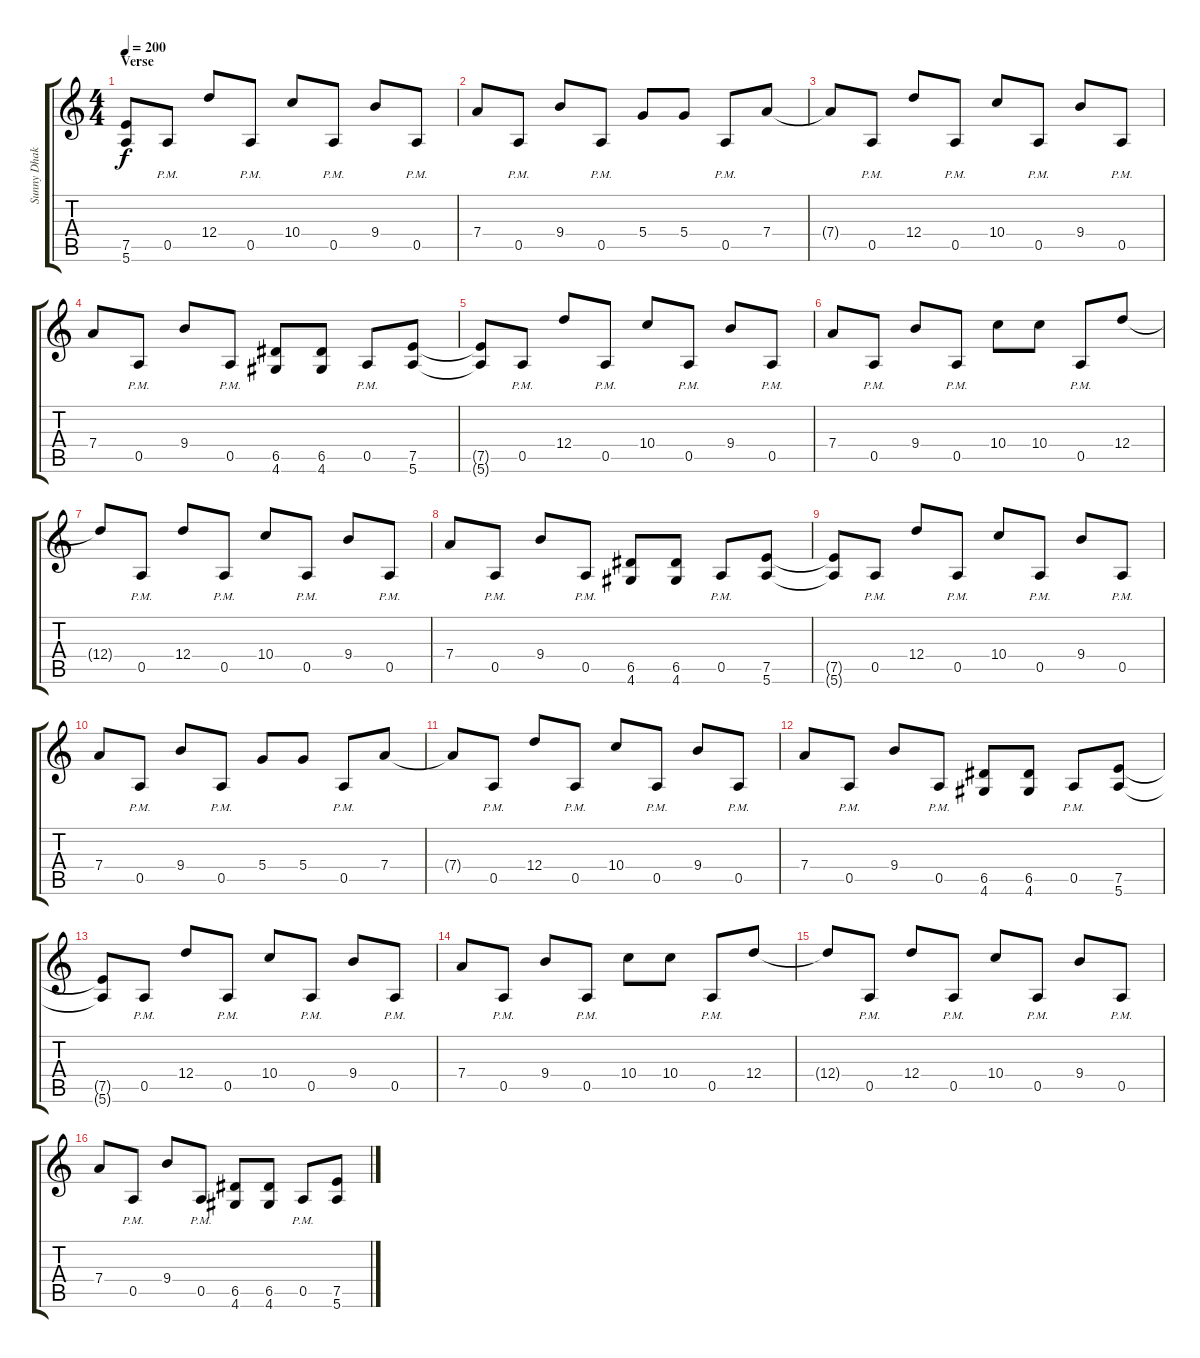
\track ("Sunny Dhak" "Sunny Dhak") {instrument distortionguitar}
\staff {score tabs}
\tuning (E4 B3 G3 D3 A2 E2) {hide}
\ts (4 4)
\section ("" "Verse")
\tempo 200
\clef g2
\ks c
(7.5{t} 5.6{t}).8{dy f} 0.5{pm}.8 12.4.8 0.5{pm}.8 10.4.8 0.5{pm}.8 9.4.8 0.5{pm}.8 |
7.4.8 0.5{pm}.8 9.4.8 0.5{pm}.8 5.4.8 5.4.8 0.5{pm}.8 7.4.8 |
7.4{t}.8 0.5{pm}.8 12.4.8 0.5{pm}.8 10.4.8 0.5{pm}.8 9.4.8 0.5{pm}.8 |
7.4.8 0.5{pm}.8 9.4.8 0.5{pm}.8 (6.5 4.6).8 (6.5 4.6).8 0.5{pm}.8 (7.5 5.6).8 |
(7.5{t} 5.6{t}).8 0.5{pm}.8 12.4.8 0.5{pm}.8 10.4.8 0.5{pm}.8 9.4.8 0.5{pm}.8 |
7.4.8 0.5{pm}.8 9.4.8 0.5{pm}.8 10.4.8 10.4.8 0.5{pm}.8 12.4.8 |
12.4{t}.8 0.5{pm}.8 12.4.8 0.5{pm}.8 10.4.8 0.5{pm}.8 9.4.8 0.5{pm}.8 |
7.4.8 0.5{pm}.8 9.4.8 0.5{pm}.8 (6.5 4.6).8 (6.5 4.6).8 0.5{pm}.8 (7.5 5.6).8 |
(7.5{t} 5.6{t}).8 0.5{pm}.8 12.4.8 0.5{pm}.8 10.4.8 0.5{pm}.8 9.4.8 0.5{pm}.8 |
7.4.8 0.5{pm}.8 9.4.8 0.5{pm}.8 5.4.8 5.4.8 0.5{pm}.8 7.4.8 |
7.4{t}.8 0.5{pm}.8 12.4.8 0.5{pm}.8 10.4.8 0.5{pm}.8 9.4.8 0.5{pm}.8 |
7.4.8 0.5{pm}.8 9.4.8 0.5{pm}.8 (6.5 4.6).8 (6.5 4.6).8 0.5{pm}.8 (7.5 5.6).8 |
(7.5{t} 5.6{t}).8 0.5{pm}.8 12.4.8 0.5{pm}.8 10.4.8 0.5{pm}.8 9.4.8 0.5{pm}.8 |
7.4.8 0.5{pm}.8 9.4.8 0.5{pm}.8 10.4.8 10.4.8 0.5{pm}.8 12.4.8 |
12.4{t}.8 0.5{pm}.8 12.4.8 0.5{pm}.8 10.4.8 0.5{pm}.8 9.4.8 0.5{pm}.8 |
7.4.8 0.5{pm}.8 9.4.8 0.5{pm}.8 (6.5 4.6).8 (6.5 4.6).8 0.5{pm}.8 (7.5 5.6).8
